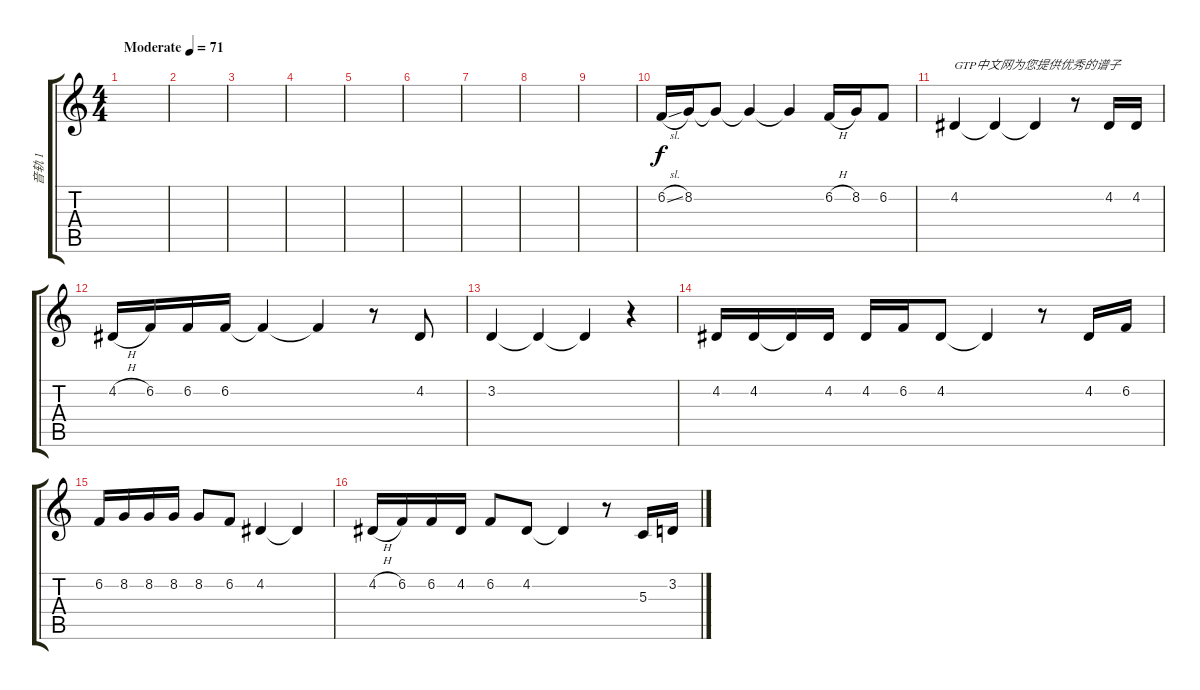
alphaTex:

\track ("音轨 1" "音轨 1") {instrument pad7halo}
\staff {score tabs}
\tuning (E4 B3 G3 D3 A2 E2) {hide}
\ts (4 4)
\tempo (71 "Moderate")
\clef g2
\ks c
|
|
|
|
|
|
|
|
|
6.2{sl}.16 8.2.16 8.2{t}.8 8.2{t}.4 8.2{t}.4 6.2{h}.16 8.2.16 6.2.8 |
4.2.4{txt "GTP中文网为您提供优秀的谱子"} 4.2{t}.4 4.2{t}.4 r.8 4.2.16 4.2.16 |
4.2{h}.16 6.2.16 6.2.16 6.2.16 6.2{t}.4 6.2{t}.4 r.8 4.2.8 |
3.2.4 3.2{t}.4 3.2{t}.4 r.4 |
4.2.16 4.2.16 4.2{t}.16 4.2.16 4.2.16 6.2.16 4.2.8 4.2{t}.4 r.8 4.2.16 6.2.16 |
6.2.16 8.2.16 8.2.16 8.2.16 8.2.8 6.2.8 4.2.4 4.2{t}.4 |
4.2{h}.16 6.2.16 6.2.16 4.2.16 6.2.8 4.2.8 4.2{t}.4 r.8 5.3.16 3.2.16
